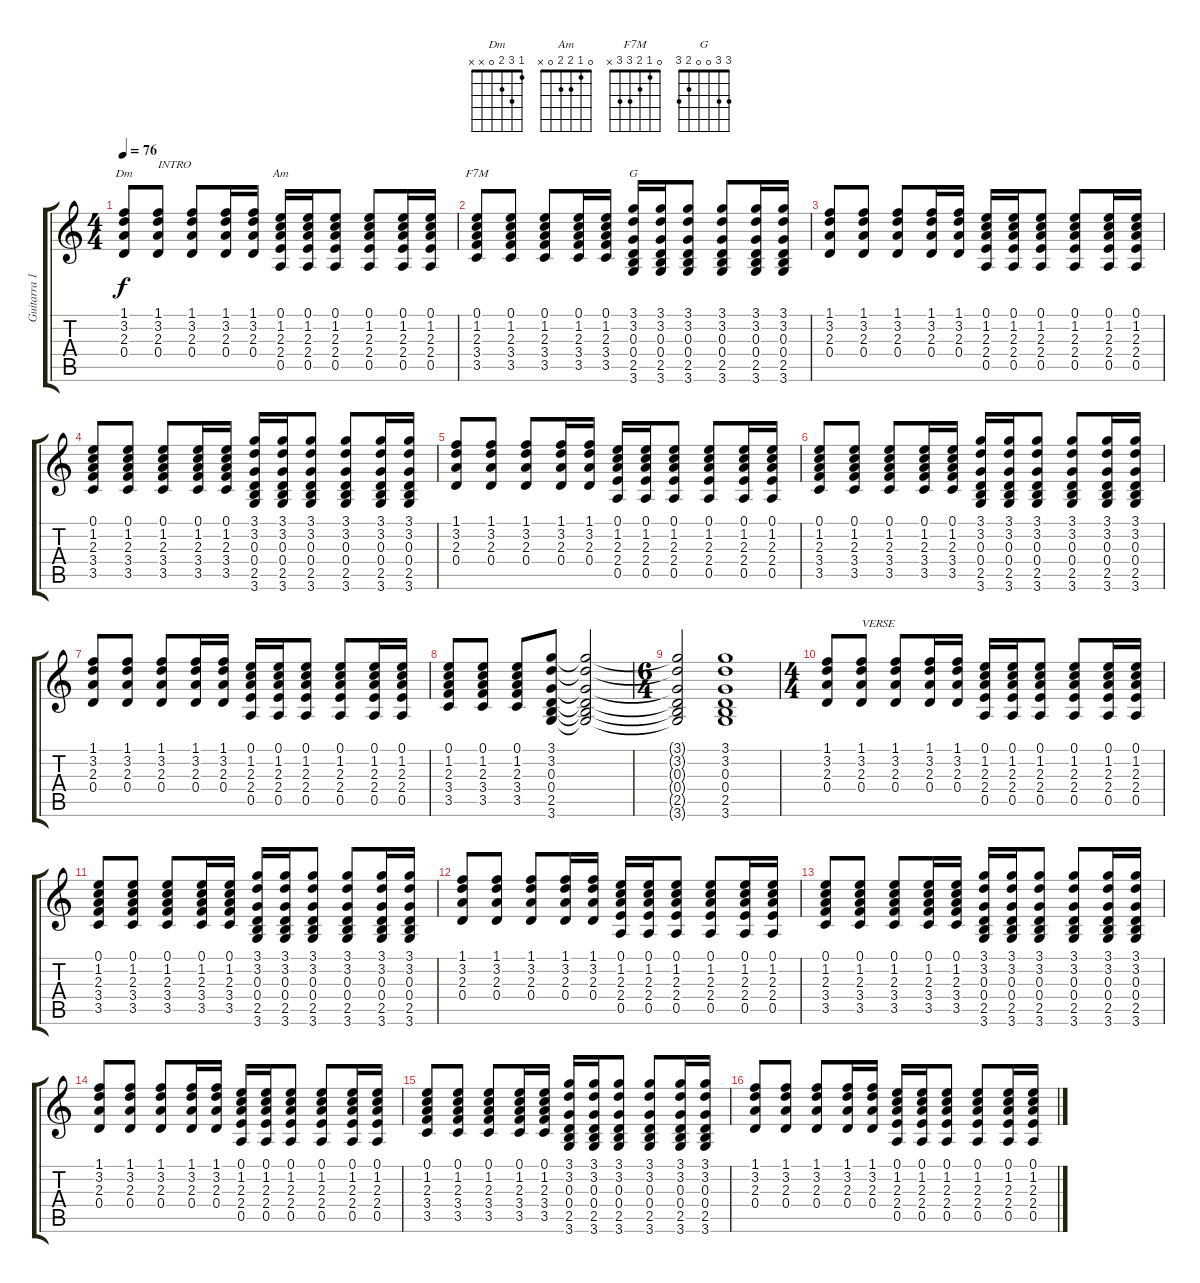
\track ("Guitarra 1" "Guitarra 1") {instrument acousticguitarnylon}
\staff {score tabs}
\tuning (E4 B3 G3 D3 A2 E2) {hide}
\chord ("Dm" 1 3 2 0 x x)
\chord ("Am" 0 1 2 2 0 x)
\chord ("F7M" 0 1 2 3 3 x)
\chord ("G" 3 3 0 0 2 3)
\ts (4 4)
\tempo 76
\clef g2
\ks c
(1.1 3.2 2.3 0.4).8{ch "Dm" dy f instrument acousticguitarnylon} (1.1 3.2 2.3 0.4).8{txt "INTRO"} (1.1 3.2 2.3 0.4).8 (1.1 3.2 2.3 0.4).16 (1.1 3.2 2.3 0.4).16 (0.1 1.2 2.3 2.4 0.5).16{ch "Am"} (0.1 1.2 2.3 2.4 0.5).16 (0.1 1.2 2.3 2.4 0.5).8 (0.1 1.2 2.3 2.4 0.5).8 (0.1 1.2 2.3 2.4 0.5).16 (0.1 1.2 2.3 2.4 0.5).16 |
(0.1 1.2 2.3 3.4 3.5).8{ch "F7M"} (0.1 1.2 2.3 3.4 3.5).8 (0.1 1.2 2.3 3.4 3.5).8 (0.1 1.2 2.3 3.4 3.5).16 (0.1 1.2 2.3 3.4 3.5).16 (3.1 3.2 0.3 0.4 2.5 3.6).16{ch "G"} (3.1 3.2 0.3 0.4 2.5 3.6).16 (3.1 3.2 0.3 0.4 2.5 3.6).8 (3.1 3.2 0.3 0.4 2.5 3.6).8 (3.1 3.2 0.3 0.4 2.5 3.6).16 (3.1 3.2 0.3 0.4 2.5 3.6).16 |
(1.1 3.2 2.3 0.4).8 (1.1 3.2 2.3 0.4).8 (1.1 3.2 2.3 0.4).8 (1.1 3.2 2.3 0.4).16 (1.1 3.2 2.3 0.4).16 (0.1 1.2 2.3 2.4 0.5).16 (0.1 1.2 2.3 2.4 0.5).16 (0.1 1.2 2.3 2.4 0.5).8 (0.1 1.2 2.3 2.4 0.5).8 (0.1 1.2 2.3 2.4 0.5).16 (0.1 1.2 2.3 2.4 0.5).16 |
(0.1 1.2 2.3 3.4 3.5).8 (0.1 1.2 2.3 3.4 3.5).8 (0.1 1.2 2.3 3.4 3.5).8 (0.1 1.2 2.3 3.4 3.5).16 (0.1 1.2 2.3 3.4 3.5).16 (3.1 3.2 0.3 0.4 2.5 3.6).16 (3.1 3.2 0.3 0.4 2.5 3.6).16 (3.1 3.2 0.3 0.4 2.5 3.6).8 (3.1 3.2 0.3 0.4 2.5 3.6).8 (3.1 3.2 0.3 0.4 2.5 3.6).16 (3.1 3.2 0.3 0.4 2.5 3.6).16 |
(1.1 3.2 2.3 0.4).8 (1.1 3.2 2.3 0.4).8 (1.1 3.2 2.3 0.4).8 (1.1 3.2 2.3 0.4).16 (1.1 3.2 2.3 0.4).16 (0.1 1.2 2.3 2.4 0.5).16 (0.1 1.2 2.3 2.4 0.5).16 (0.1 1.2 2.3 2.4 0.5).8 (0.1 1.2 2.3 2.4 0.5).8 (0.1 1.2 2.3 2.4 0.5).16 (0.1 1.2 2.3 2.4 0.5).16 |
(0.1 1.2 2.3 3.4 3.5).8 (0.1 1.2 2.3 3.4 3.5).8 (0.1 1.2 2.3 3.4 3.5).8 (0.1 1.2 2.3 3.4 3.5).16 (0.1 1.2 2.3 3.4 3.5).16 (3.1 3.2 0.3 0.4 2.5 3.6).16 (3.1 3.2 0.3 0.4 2.5 3.6).16 (3.1 3.2 0.3 0.4 2.5 3.6).8 (3.1 3.2 0.3 0.4 2.5 3.6).8 (3.1 3.2 0.3 0.4 2.5 3.6).16 (3.1 3.2 0.3 0.4 2.5 3.6).16 |
(1.1 3.2 2.3 0.4).8 (1.1 3.2 2.3 0.4).8 (1.1 3.2 2.3 0.4).8 (1.1 3.2 2.3 0.4).16 (1.1 3.2 2.3 0.4).16 (0.1 1.2 2.3 2.4 0.5).16 (0.1 1.2 2.3 2.4 0.5).16 (0.1 1.2 2.3 2.4 0.5).8 (0.1 1.2 2.3 2.4 0.5).8 (0.1 1.2 2.3 2.4 0.5).16 (0.1 1.2 2.3 2.4 0.5).16 |
(0.1 1.2 2.3 3.4 3.5).8 (0.1 1.2 2.3 3.4 3.5).8 (0.1 1.2 2.3 3.4 3.5).8 (3.1 3.2 0.3 0.4 2.5 3.6).8 (3.1{t} 3.2{t} 0.3{t} 0.4{t} 2.5{t} 3.6{t}).2 |
\ts (6 4)
(3.1{t} 3.2{t} 0.3{t} 0.4{t} 2.5{t} 3.6{t}).2 (3.1 3.2 0.3 0.4 2.5 3.6).1 |
\ts (4 4)
(1.1 3.2 2.3 0.4).8 (1.1 3.2 2.3 0.4).8{txt "VERSE"} (1.1 3.2 2.3 0.4).8 (1.1 3.2 2.3 0.4).16 (1.1 3.2 2.3 0.4).16 (0.1 1.2 2.3 2.4 0.5).16 (0.1 1.2 2.3 2.4 0.5).16 (0.1 1.2 2.3 2.4 0.5).8 (0.1 1.2 2.3 2.4 0.5).8 (0.1 1.2 2.3 2.4 0.5).16 (0.1 1.2 2.3 2.4 0.5).16 |
(0.1 1.2 2.3 3.4 3.5).8 (0.1 1.2 2.3 3.4 3.5).8 (0.1 1.2 2.3 3.4 3.5).8 (0.1 1.2 2.3 3.4 3.5).16 (0.1 1.2 2.3 3.4 3.5).16 (3.1 3.2 0.3 0.4 2.5 3.6).16 (3.1 3.2 0.3 0.4 2.5 3.6).16 (3.1 3.2 0.3 0.4 2.5 3.6).8 (3.1 3.2 0.3 0.4 2.5 3.6).8 (3.1 3.2 0.3 0.4 2.5 3.6).16 (3.1 3.2 0.3 0.4 2.5 3.6).16 |
(1.1 3.2 2.3 0.4).8 (1.1 3.2 2.3 0.4).8 (1.1 3.2 2.3 0.4).8 (1.1 3.2 2.3 0.4).16 (1.1 3.2 2.3 0.4).16 (0.1 1.2 2.3 2.4 0.5).16 (0.1 1.2 2.3 2.4 0.5).16 (0.1 1.2 2.3 2.4 0.5).8 (0.1 1.2 2.3 2.4 0.5).8 (0.1 1.2 2.3 2.4 0.5).16 (0.1 1.2 2.3 2.4 0.5).16 |
(0.1 1.2 2.3 3.4 3.5).8 (0.1 1.2 2.3 3.4 3.5).8 (0.1 1.2 2.3 3.4 3.5).8 (0.1 1.2 2.3 3.4 3.5).16 (0.1 1.2 2.3 3.4 3.5).16 (3.1 3.2 0.3 0.4 2.5 3.6).16 (3.1 3.2 0.3 0.4 2.5 3.6).16 (3.1 3.2 0.3 0.4 2.5 3.6).8 (3.1 3.2 0.3 0.4 2.5 3.6).8 (3.1 3.2 0.3 0.4 2.5 3.6).16 (3.1 3.2 0.3 0.4 2.5 3.6).16 |
(1.1 3.2 2.3 0.4).8 (1.1 3.2 2.3 0.4).8 (1.1 3.2 2.3 0.4).8 (1.1 3.2 2.3 0.4).16 (1.1 3.2 2.3 0.4).16 (0.1 1.2 2.3 2.4 0.5).16 (0.1 1.2 2.3 2.4 0.5).16 (0.1 1.2 2.3 2.4 0.5).8 (0.1 1.2 2.3 2.4 0.5).8 (0.1 1.2 2.3 2.4 0.5).16 (0.1 1.2 2.3 2.4 0.5).16 |
(0.1 1.2 2.3 3.4 3.5).8 (0.1 1.2 2.3 3.4 3.5).8 (0.1 1.2 2.3 3.4 3.5).8 (0.1 1.2 2.3 3.4 3.5).16 (0.1 1.2 2.3 3.4 3.5).16 (3.1 3.2 0.3 0.4 2.5 3.6).16 (3.1 3.2 0.3 0.4 2.5 3.6).16 (3.1 3.2 0.3 0.4 2.5 3.6).8 (3.1 3.2 0.3 0.4 2.5 3.6).8 (3.1 3.2 0.3 0.4 2.5 3.6).16 (3.1 3.2 0.3 0.4 2.5 3.6).16 |
(1.1 3.2 2.3 0.4).8 (1.1 3.2 2.3 0.4).8 (1.1 3.2 2.3 0.4).8 (1.1 3.2 2.3 0.4).16 (1.1 3.2 2.3 0.4).16 (0.1 1.2 2.3 2.4 0.5).16 (0.1 1.2 2.3 2.4 0.5).16 (0.1 1.2 2.3 2.4 0.5).8 (0.1 1.2 2.3 2.4 0.5).8 (0.1 1.2 2.3 2.4 0.5).16 (0.1 1.2 2.3 2.4 0.5).16
